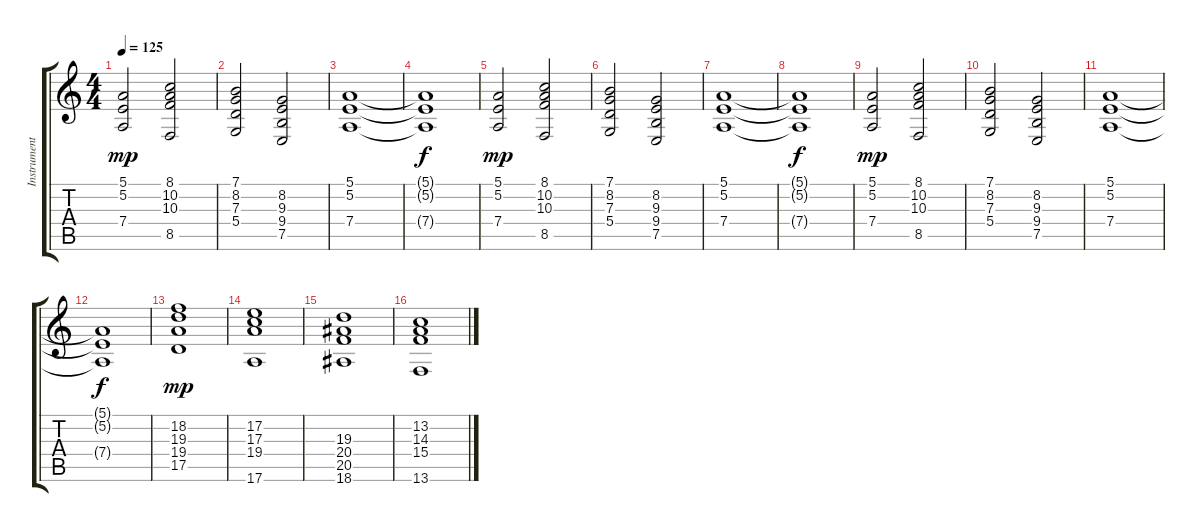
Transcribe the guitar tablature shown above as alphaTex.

\track ("Instrument 1" "Instrument") {instrument shamisen}
\staff {score tabs}
\tuning (E4 B3 G3 D3 A2 E2) {hide}
\ts (4 4)
\tempo 125
\clef g2
\ks c
(5.1 5.2 7.4).2{dy mp} (8.1 10.2 10.3 8.5).2 |
(7.1 8.2 7.3 5.4).2 (8.2 9.3 9.4 7.5).2 |
(5.1 5.2 7.4).1 |
(5.1{t} 5.2{t} 7.4{t}).1{dy f} |
(5.1 5.2 7.4).2{dy mp} (8.1 10.2 10.3 8.5).2 |
(7.1 8.2 7.3 5.4).2 (8.2 9.3 9.4 7.5).2 |
(5.1 5.2 7.4).1 |
(5.1{t} 5.2{t} 7.4{t}).1{dy f} |
(5.1 5.2 7.4).2{dy mp} (8.1 10.2 10.3 8.5).2 |
(7.1 8.2 7.3 5.4).2 (8.2 9.3 9.4 7.5).2 |
(5.1 5.2 7.4).1 |
(5.1{t} 5.2{t} 7.4{t}).1{dy f} |
(18.2 19.3 19.4 17.5).1{dy mp} |
(17.2 17.3 19.4 17.6).1 |
(19.3 20.4 20.5 18.6).1 |
(13.2 14.3 15.4 13.6).1
